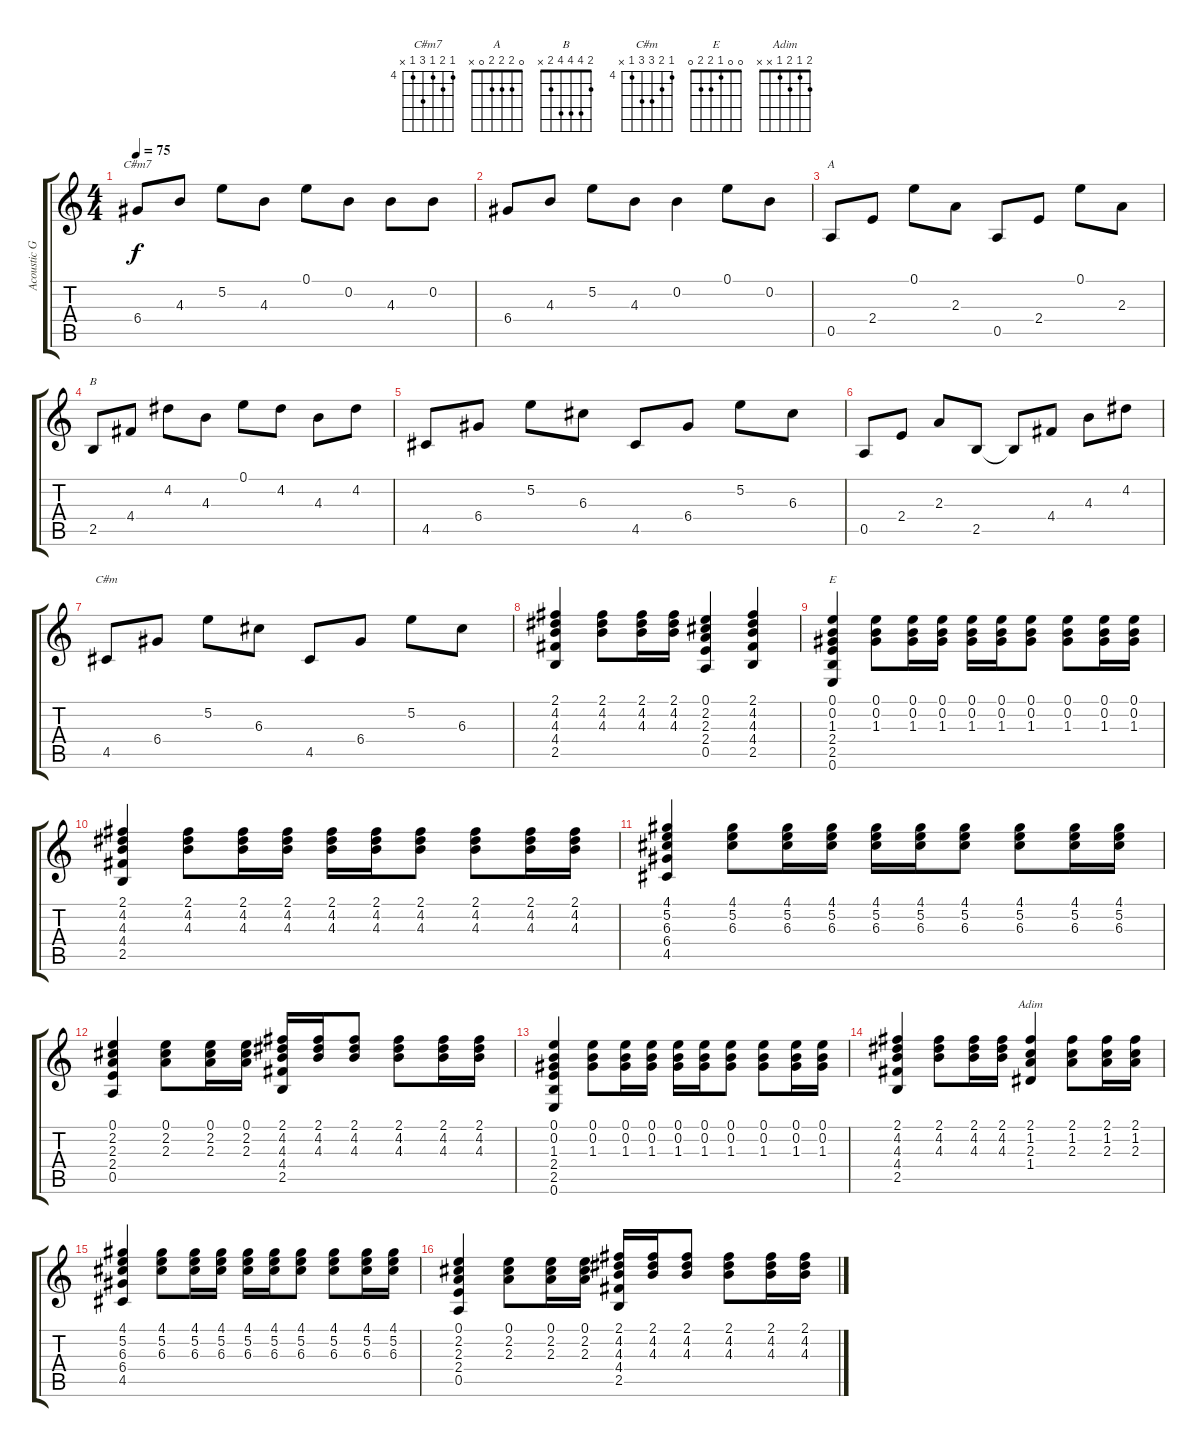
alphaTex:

\track ("Acoustic Guitar" "Acoustic G") {instrument acousticguitarsteel}
\staff {score tabs}
\tuning (E4 B3 G3 D3 A2 E2) {hide}
\chord ("C#m7" 4 5 4 6 4 x) {firstfret 4}
\chord ("A" 0 2 2 2 0 x)
\chord ("B" 2 4 4 4 2 x)
\chord ("C#m" 4 5 6 6 4 x) {firstfret 4}
\chord ("E" 0 0 1 2 2 0)
\chord ("Adim" 2 1 2 1 x x)
\ts (4 4)
\tempo 75
\clef g2
\ks c
6.4.8{ch "C#m7" dy f} 4.3.8 5.2.8 4.3.8 0.1.8 0.2.8 4.3.8 0.2.8 |
6.4.8 4.3.8 5.2.8 4.3.8 0.2.4 0.1.8 0.2.8 |
0.5.8{ch "A"} 2.4.8 0.1.8 2.3.8 0.5.8 2.4.8 0.1.8 2.3.8 |
2.5.8{ch "B"} 4.4.8 4.2.8 4.3.8 0.1.8 4.2.8 4.3.8 4.2.8 |
4.5.8 6.4.8 5.2.8 6.3.8 4.5.8 6.4.8 5.2.8 6.3.8 |
0.5.8 2.4.8 2.3.8 2.5.8 2.5{t}.8 4.4.8 4.3.8 4.2.8 |
4.5.8{ch "C#m"} 6.4.8 5.2.8 6.3.8 4.5.8 6.4.8 5.2.8 6.3.8 |
(2.1 4.2 4.3 4.4 2.5).4 (2.1 4.2 4.3).8 (2.1 4.2 4.3).16 (2.1 4.2 4.3).16 (0.1 2.2 2.3 2.4 0.5).4 (2.1 4.2 4.3 4.4 2.5).4 |
(0.1 0.2 1.3 2.4 2.5 0.6).4{ch "E"} (0.1 0.2 1.3).8 (0.1 0.2 1.3).16 (0.1 0.2 1.3).16 (0.1 0.2 1.3).16 (0.1 0.2 1.3).16 (0.1 0.2 1.3).8 (0.1 0.2 1.3).8 (0.1 0.2 1.3).16 (0.1 0.2 1.3).16 |
(2.1 4.2 4.3 4.4 2.5).4 (2.1 4.2 4.3).8 (2.1 4.2 4.3).16 (2.1 4.2 4.3).16 (2.1 4.2 4.3).16 (2.1 4.2 4.3).16 (2.1 4.2 4.3).8 (2.1 4.2 4.3).8 (2.1 4.2 4.3).16 (2.1 4.2 4.3).16 |
(4.1 5.2 6.3 6.4 4.5).4 (4.1 5.2 6.3).8 (4.1 5.2 6.3).16 (4.1 5.2 6.3).16 (4.1 5.2 6.3).16 (4.1 5.2 6.3).16 (4.1 5.2 6.3).8 (4.1 5.2 6.3).8 (4.1 5.2 6.3).16 (4.1 5.2 6.3).16 |
(0.1 2.2 2.3 2.4 0.5).4 (0.1 2.2 2.3).8 (0.1 2.2 2.3).16 (0.1 2.2 2.3).16 (2.1 4.2 4.3 4.4 2.5).16 (2.1 4.2 4.3).16 (2.1 4.2 4.3).8 (2.1 4.2 4.3).8 (2.1 4.2 4.3).16 (2.1 4.2 4.3).16 |
(0.1 0.2 1.3 2.4 2.5 0.6).4 (0.1 0.2 1.3).8 (0.1 0.2 1.3).16 (0.1 0.2 1.3).16 (0.1 0.2 1.3).16 (0.1 0.2 1.3).16 (0.1 0.2 1.3).8 (0.1 0.2 1.3).8 (0.1 0.2 1.3).16 (0.1 0.2 1.3).16 |
(2.1 4.2 4.3 4.4 2.5).4 (2.1 4.2 4.3).8 (2.1 4.2 4.3).16 (2.1 4.2 4.3).16 (2.1 1.2 2.3 1.4).4{ch "Adim"} (2.1 1.2 2.3).8 (2.1 1.2 2.3).16 (2.1 1.2 2.3).16 |
(4.1 5.2 6.3 6.4 4.5).4 (4.1 5.2 6.3).8 (4.1 5.2 6.3).16 (4.1 5.2 6.3).16 (4.1 5.2 6.3).16 (4.1 5.2 6.3).16 (4.1 5.2 6.3).8 (4.1 5.2 6.3).8 (4.1 5.2 6.3).16 (4.1 5.2 6.3).16 |
(0.1 2.2 2.3 2.4 0.5).4 (0.1 2.2 2.3).8 (0.1 2.2 2.3).16 (0.1 2.2 2.3).16 (2.1 4.2 4.3 4.4 2.5).16 (2.1 4.2 4.3).16 (2.1 4.2 4.3).8 (2.1 4.2 4.3).8 (2.1 4.2 4.3).16 (2.1 4.2 4.3).16
